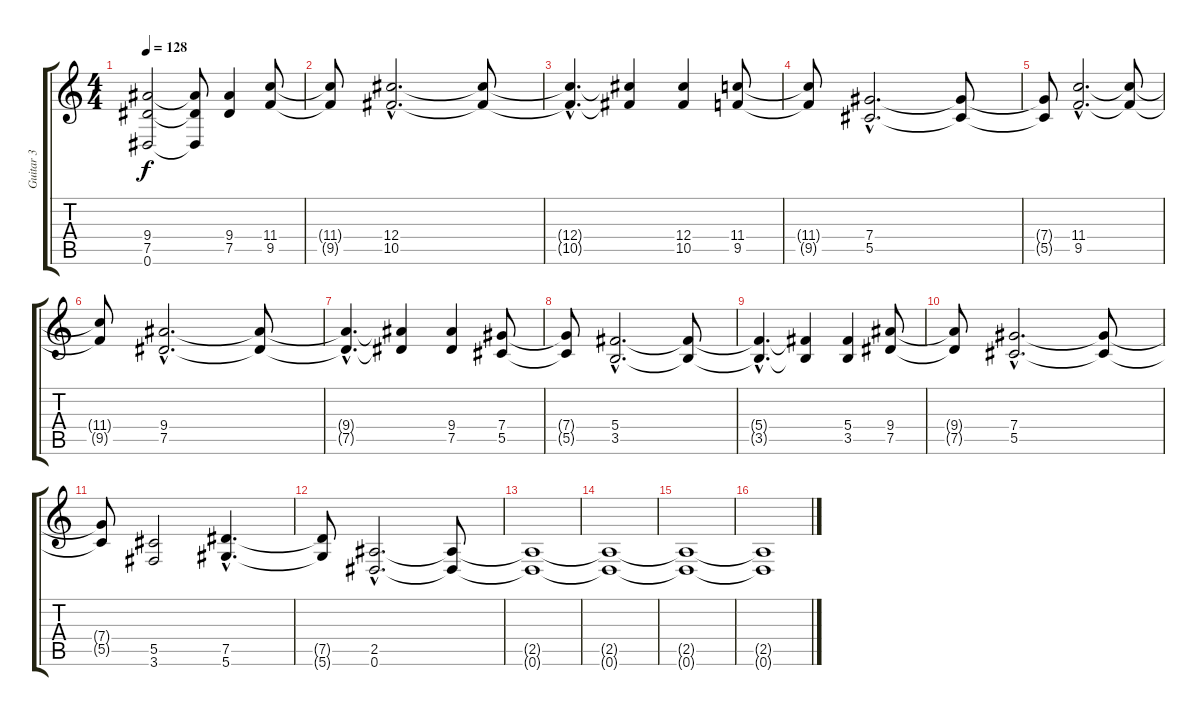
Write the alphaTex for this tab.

\track ("Guitar 3" "Guitar 3") {instrument overdrivenguitar}
\staff {score tabs}
\tuning (Eb4 Bb3 Gb3 Db3 Ab2 Eb2) {hide}
\ts (4 4)
\tempo 128
\clef g2
\ks c
(9.4{t} 7.5{t} 0.6{t}).2{dy f} (9.4{t} 7.5{t} 0.6{t}).8 (9.4 7.5).4 (11.4 9.5).8 |
(11.4{t} 9.5{t}).8 (12.4{hac} 10.5{hac}).2{d} (12.4{t} 10.5{t}).8 |
(12.4{hac t} 10.5{hac t}).4{d} (12.4{t} 10.5{t}).4 (12.4 10.5).4 (11.4 9.5).8 |
(11.4{t} 9.5{t}).8 (7.4{hac} 5.5{hac}).2{d} (7.4{t} 5.5{t}).8 |
(7.4{t} 5.5{t}).8 (11.4{hac} 9.5{hac}).2{d} (11.4{t} 9.5{t}).8 |
(11.4{t} 9.5{t}).8 (9.4{hac} 7.5{hac}).2{d} (9.4{t} 7.5{t}).8 |
(9.4{hac t} 7.5{hac t}).4{d} (9.4{t} 7.5{t}).4 (9.4 7.5).4 (7.4 5.5).8 |
(7.4{t} 5.5{t}).8 (5.4{hac} 3.5{hac}).2{d} (5.4{t} 3.5{t}).8 |
(5.4{hac t} 3.5{hac t}).4{d} (5.4{t} 3.5{t}).4 (5.4 3.5).4 (9.4 7.5).8 |
(9.4{t} 7.5{t}).8 (7.4{hac} 5.5{hac}).2{d} (7.4{t} 5.5{t}).8 |
(7.4{t} 5.5{t}).8 (5.5 3.6).2 (7.5{hac} 5.6{hac}).4{d} |
(7.5{t} 5.6{t}).8 (2.5{hac} 0.6{hac}).2{d} (2.5{t} 0.6{t}).8 |
(2.5{t} 0.6{t}).1 |
(2.5{t} 0.6{t}).1 |
(2.5{t} 0.6{t}).1 |
(2.5{t} 0.6{t}).1
